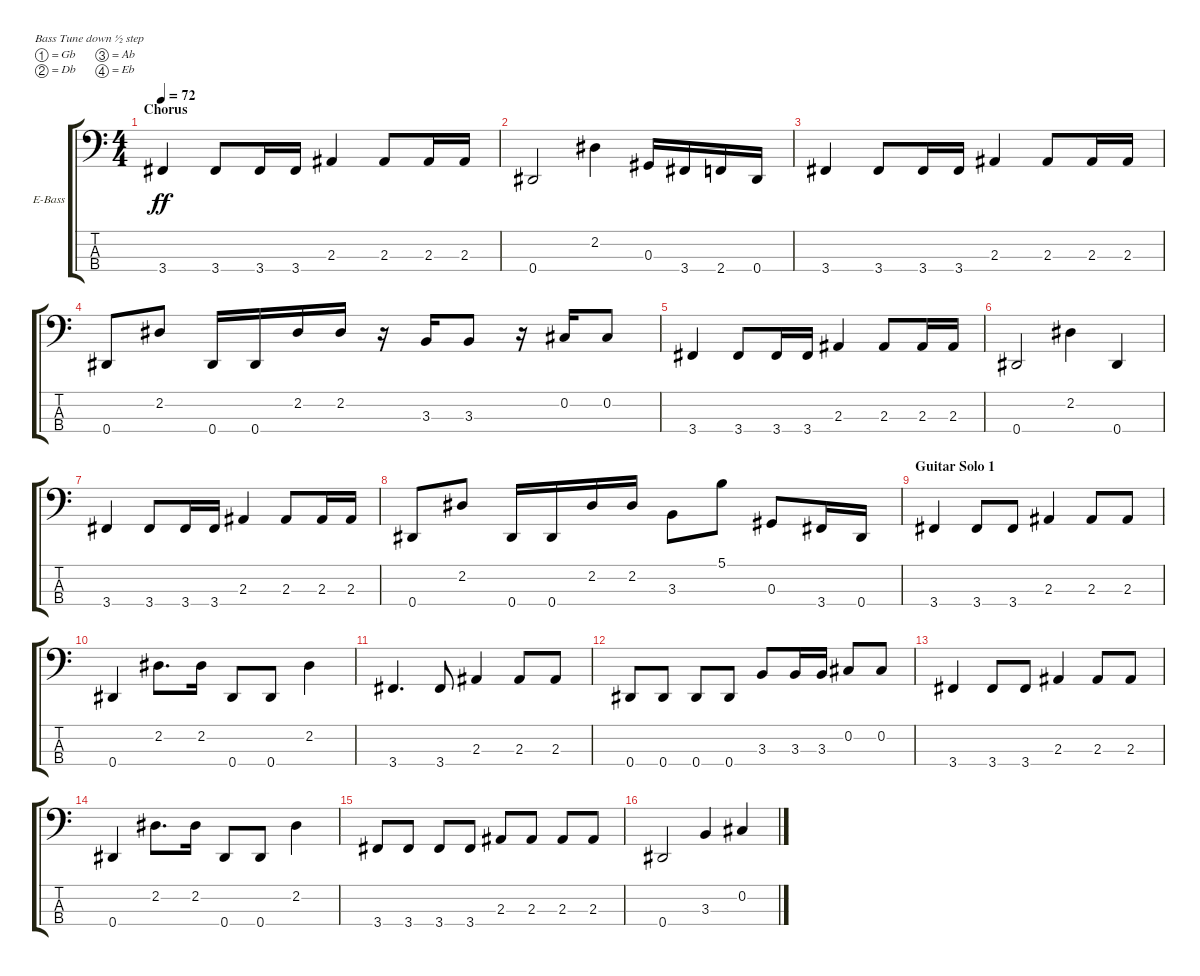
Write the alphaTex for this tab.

\bracketExtendMode groupsimilarinstruments
\firstSystemTrackNameOrientation horizontal
\otherSystemsTrackNameOrientation horizontal
\track ("Bass (Duff)" "E-Bass") {multiBarRest instrument electricbasspick}
\staff {score tabs}
\tuning (Gb2 Db2 Ab1 Eb1)
\ts (4 4)
\section ("" "Chorus")
\tempo 72
\clef f4
\ks c
3.4.4{dy ff} 3.4.8 3.4.16 3.4.16 2.3.4 2.3.8 2.3.16 2.3.16 |
0.4.2 2.2.4 0.3.16 3.4.16 2.4.16 0.4.16 |
3.4.4 3.4.8 3.4.16 3.4.16 2.3.4 2.3.8 2.3.16 2.3.16 |
0.4.8 2.2.8 0.4.16 0.4.16 2.2.16 2.2.16 r.16 3.3.16 3.3.8 r.16 0.2.16 0.2.8 |
3.4.4 3.4.8 3.4.16 3.4.16 2.3.4 2.3.8 2.3.16 2.3.16 |
0.4.2 2.2.4 0.4.4 |
3.4.4 3.4.8 3.4.16 3.4.16 2.3.4 2.3.8 2.3.16 2.3.16 |
0.4.8 2.2.8 0.4.16 0.4.16 2.2.16 2.2.16 3.3.8 5.1.8 0.3.8 3.4.16 0.4.16 |
\section ("" "Guitar Solo 1")
3.4.4 3.4.8 3.4.8 2.3.4 2.3.8 2.3.8 |
0.4.4 2.2.8{d} 2.2.16 0.4.8 0.4.8 2.2.4 |
3.4.4{d} 3.4.8 2.3.4 2.3.8 2.3.8 |
0.4.8 0.4.8 0.4.8 0.4.8 3.3.8 3.3.16 3.3.16 0.2.8 0.2.8 |
3.4.4 3.4.8 3.4.8 2.3.4 2.3.8 2.3.8 |
0.4.4 2.2.8{d} 2.2.16 0.4.8 0.4.8 2.2.4 |
3.4.8 3.4.8 3.4.8 3.4.8 2.3.8 2.3.8 2.3.8 2.3.8 |
0.4.2 3.3.4 0.2.4
